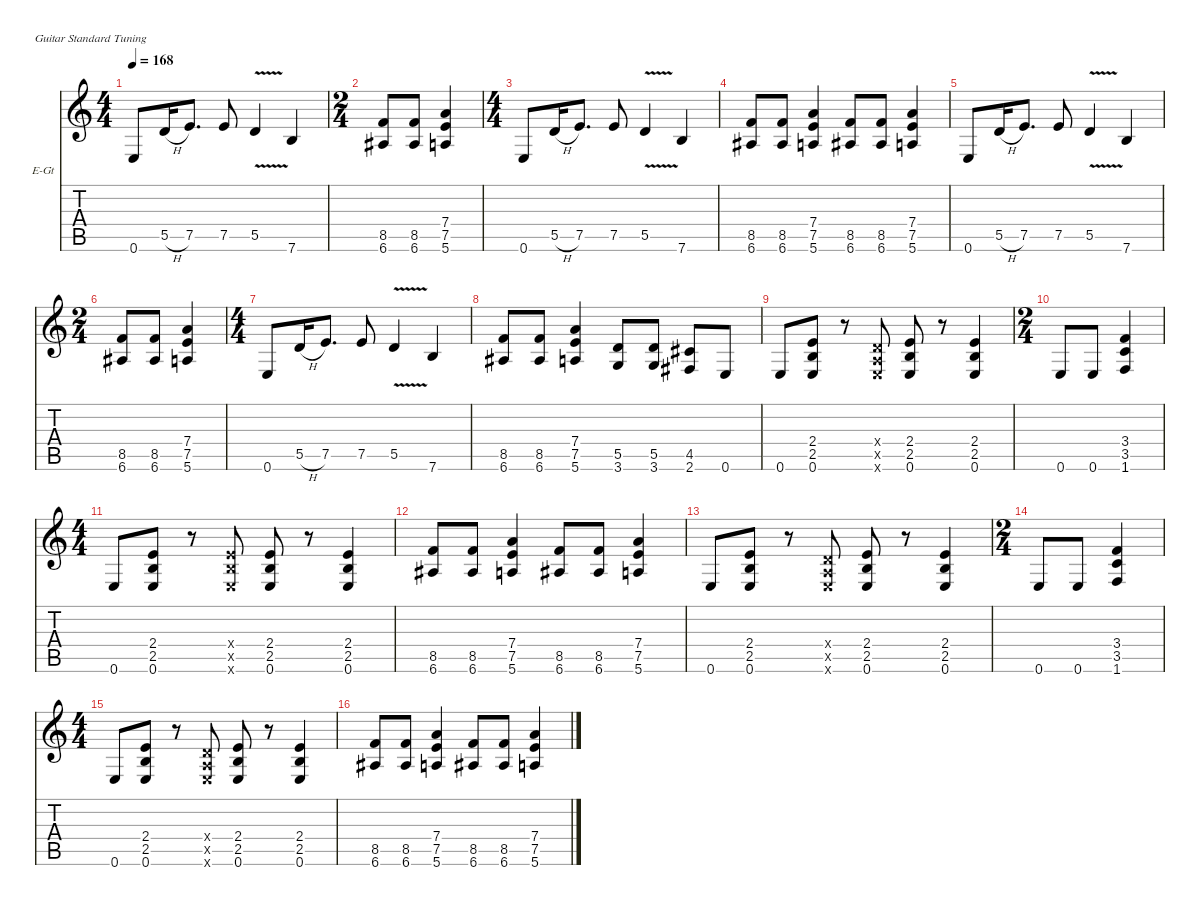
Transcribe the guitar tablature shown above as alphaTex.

\hideDynamics
\bracketExtendMode nobrackets
\firstSystemTrackNameOrientation horizontal
\otherSystemsTrackNameOrientation horizontal
\track ("Guitar IV" "E-Gt") {instrument distortionguitar}
\staff {score tabs}
\tuning (E4 B3 G3 D3 A2 E2)
\ts (4 4)
\tempo 168
\clef g2
\ks c
0.6.8{dy f} 5.5{h}.16 7.5.8{d} 7.5.8 5.5{v}.4 7.6.4 |
\ts (2 4)
(8.5 6.6{acc #}).8 (8.5 6.6{acc #}).8 (7.4 7.5 5.6).4 |
\ts (4 4)
0.6.8 5.5{h}.16 7.5.8{d} 7.5.8 5.5{v}.4 7.6.4 |
(8.5 6.6{acc #}).8 (8.5 6.6{acc #}).8 (7.4 7.5 5.6).4 (8.5 6.6{acc #}).8 (8.5 6.6{acc #}).8 (7.4 7.5 5.6).4 |
0.6.8 5.5{h}.16 7.5.8{d} 7.5.8 5.5{v}.4 7.6.4 |
\ts (2 4)
(8.5 6.6{acc #}).8 (8.5 6.6{acc #}).8 (7.4 7.5 5.6).4 |
\ts (4 4)
0.6.8 5.5{h}.16 7.5.8{d} 7.5.8 5.5{v}.4 7.6.4 |
(8.5 6.6{acc #}).8 (8.5 6.6{acc #}).8 (7.4 7.5 5.6).4 (5.5 3.6).8 (5.5 3.6).8 (4.5{acc #} 2.6{acc #}).8 0.6.8 |
0.6.8 (2.4 2.5 0.6).8 r.8 (0.4{x} 0.5{x} 0.6{x}).8 (2.4 2.5 0.6).8 r.8 (2.4 2.5 0.6).4 |
\ts (2 4)
0.6.8 0.6.8 (3.4 3.5 1.6).4 |
\ts (4 4)
0.6.8 (2.4 2.5 0.6).8 r.8 (2.4{x} 2.5{x} 0.6{x}).8 (2.4 2.5 0.6).8 r.8 (2.4 2.5 0.6).4 |
(8.5 6.6{acc #}).8 (8.5 6.6{acc #}).8 (7.4 7.5 5.6).4 (8.5 6.6{acc #}).8 (8.5 6.6{acc #}).8 (7.4 7.5 5.6).4 |
0.6.8 (2.4 2.5 0.6).8 r.8 (0.4{x} 0.5{x} 0.6{x}).8 (2.4 2.5 0.6).8 r.8 (2.4 2.5 0.6).4 |
\ts (2 4)
0.6.8 0.6.8 (3.4 3.5 1.6).4 |
\ts (4 4)
0.6.8 (2.4 2.5 0.6).8 r.8 (0.4{x} 0.5{x} 0.6{x}).8 (2.4 2.5 0.6).8 r.8 (2.4 2.5 0.6).4 |
(8.5 6.6{acc #}).8 (8.5 6.6{acc #}).8 (7.4 7.5 5.6).4 (8.5 6.6{acc #}).8 (8.5 6.6{acc #}).8 (7.4 7.5 5.6).4
